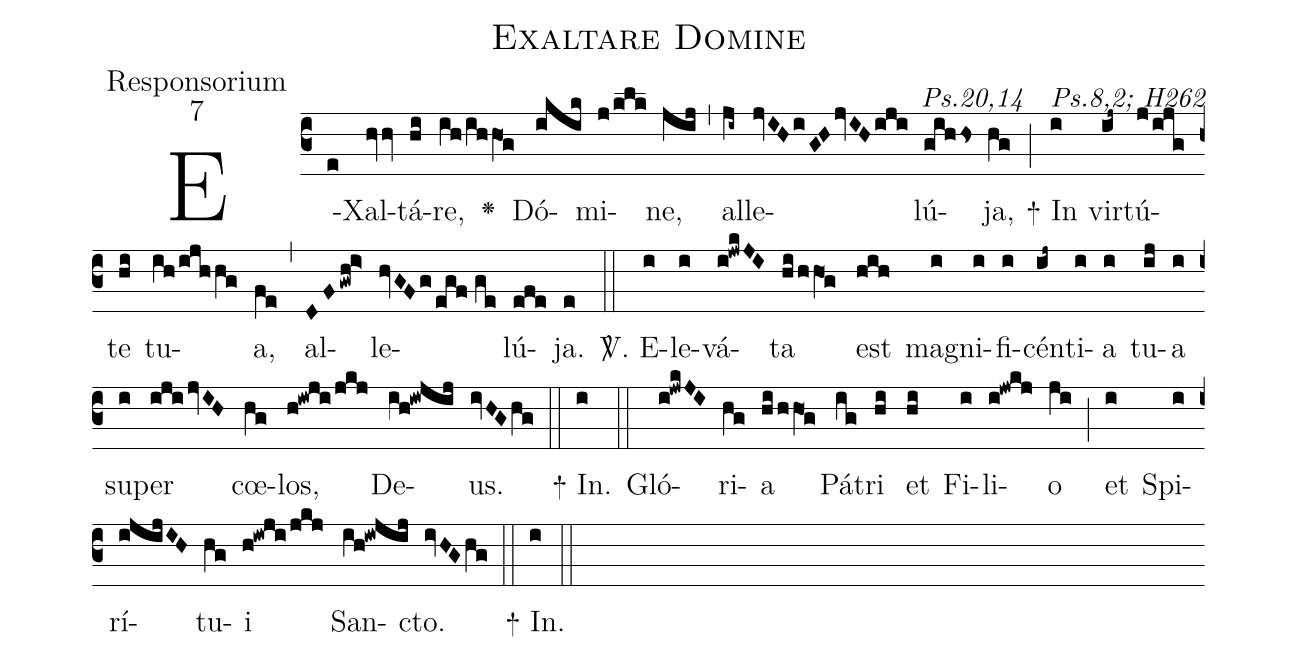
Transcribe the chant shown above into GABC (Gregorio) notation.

name:Exaltare Domine;
office-part:Responsorium;
mode:7;
commentary:ꝶ Ps.20,14 ꝟ Ps.8,2; H262;
%%
(c3)E(e)Xal(hvv)tá(hi)re,(ih/ihhO1g) <v>\greheightstar</v>()
Dó(ikik)mi(j/klk)ne,(jij) (,)
al(ji~)le(jvIHiGHjvIHiji)lú(gihhs)ja,(hg) (;)

+
In(i) vir(ij~)tú(j/ijg)te(hi) tu(ih/ijh/hg)a,(fe) (,)
al(DFgwh!i>)le(hvGFg/egf//ge)lú(efe)ja.(e) (::)

<sp>V/</sp>.
E(i)le(i)vá(i!jwkJI)ta(hi/hhO1g) est(hih)
ma(i)gni(i)fi(i)cén(ij~)ti(i)a(i) tu(ij)a(i)
su(i)per(ijijvIH) cœ(hg)los,(h!iwji/jkj)
De(ih!iwjij)us.(ivHGhg) (::)

+ In.(i) (::)

Gló(i!jwkJI)ri(hg)a(hi/hhVO1g)
Pá(ig)tri(hi) et(hi) Fi(i)li(i!jwkj)o(ji) (;)
et(i) Spi(i)rí(i!@jijIH)tu(hg)i(h!iwji/jkj)
San(ih!iw!@jij)cto.(ivHGhg)  (::)

+ In.(i) (::)
